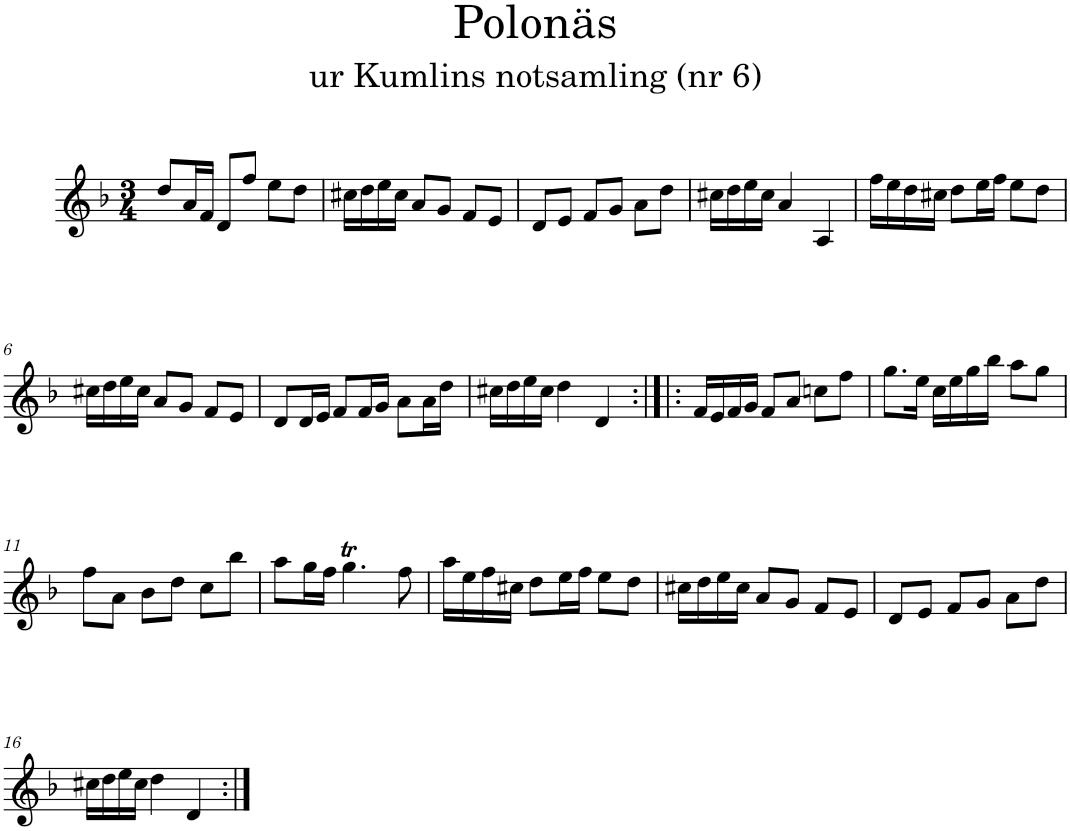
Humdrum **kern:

**kern
*part1
*staff1
*I"Piano
*I'Pno
*clefG2
*k[b-]
*d:
*M3/4
=1
8dd/L
16a/L
16f/JJ
8d/L
8ff/J
8ee\L
8dd\J
=2
16cc#X\LL
16dd\
16ee\
16cc#\JJ
8a/L
8g/J
8f/L
8e/J
=3
8d/L
8e/J
8f/L
8g/J
8a\L
8dd\J
=4
16cc#X\LL
16dd\
16ee\
16cc#\JJ
4a/
4A/
=5
16ff\LL
16ee\
16dd\
16cc#X\JJ
8dd\L
16ee\L
16ff\JJ
8ee\L
8dd\J
!!LO:LB:g=z
=6
16cc#X\LL
16dd\
16ee\
16cc#\JJ
8a/L
8g/J
8f/L
8e/J
=7
8d/L
16d/L
16e/JJ
8f/L
16f/L
16g/JJ
8a\L
16a\L
16dd\JJ
=8
16cc#X\LL
16dd\
16ee\
16cc#\JJ
4dd\
4d/
=9:|!|:
16f/LL
16e/
16f/
16g/JJ
8f/L
8a/J
8ccn\L
8ff\J
=10
8.gg\L
16ee\Jk
16cc\LL
16ee\
16gg\
16bb-\JJ
8aa\L
8gg\J
!!LO:LB:g=z
=11
8ff\L
8a\J
8b-\L
8dd\J
8cc\L
8bb-\J
=12
8aa\L
16gg\L
16ff\JJ
4.ggT\
8ff\
=13
16aa\LL
16ee\
16ff\
16cc#X\JJ
8dd\L
16ee\L
16ff\JJ
8ee\L
8dd\J
=14
16cc#X\LL
16dd\
16ee\
16cc#\JJ
8a/L
8g/J
8f/L
8e/J
=15
8d/L
8e/J
8f/L
8g/J
8a\L
8dd\J
!!LO:LB:g=z
=16
16cc#X\LL
16dd\
16ee\
16cc#\JJ
4dd\
4d/
=:|!
*-
